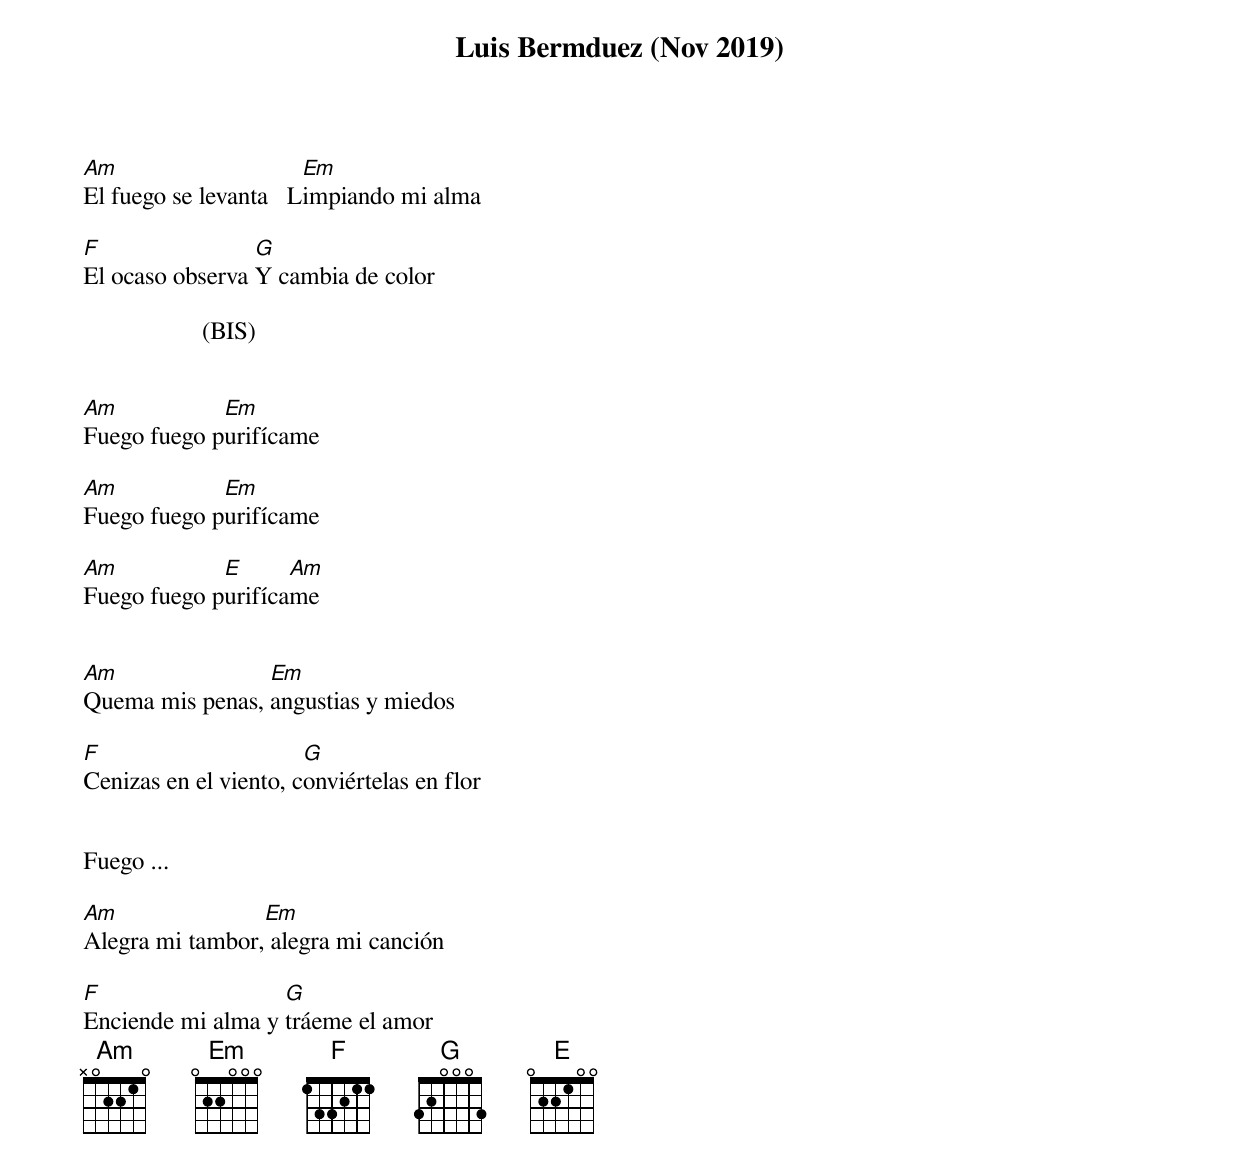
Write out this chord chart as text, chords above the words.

Luis Bermduez (Nov 2019)

Am                     Em
El fuego se levanta   Limpiando mi alma

F                G
El ocaso observa Y cambia de color

                   (BIS)


Am           Em
Fuego fuego purifícame

Am           Em
Fuego fuego purifícame

Am           E      Am
Fuego fuego purifícame


Am               Em
Quema mis penas, angustias y miedos

F                      G
Cenizas en el viento, conviértelas en flor


Fuego ...

Am               Em
Alegra mi tambor, alegra mi canción

F                  G
Enciende mi alma y tráeme el amor
